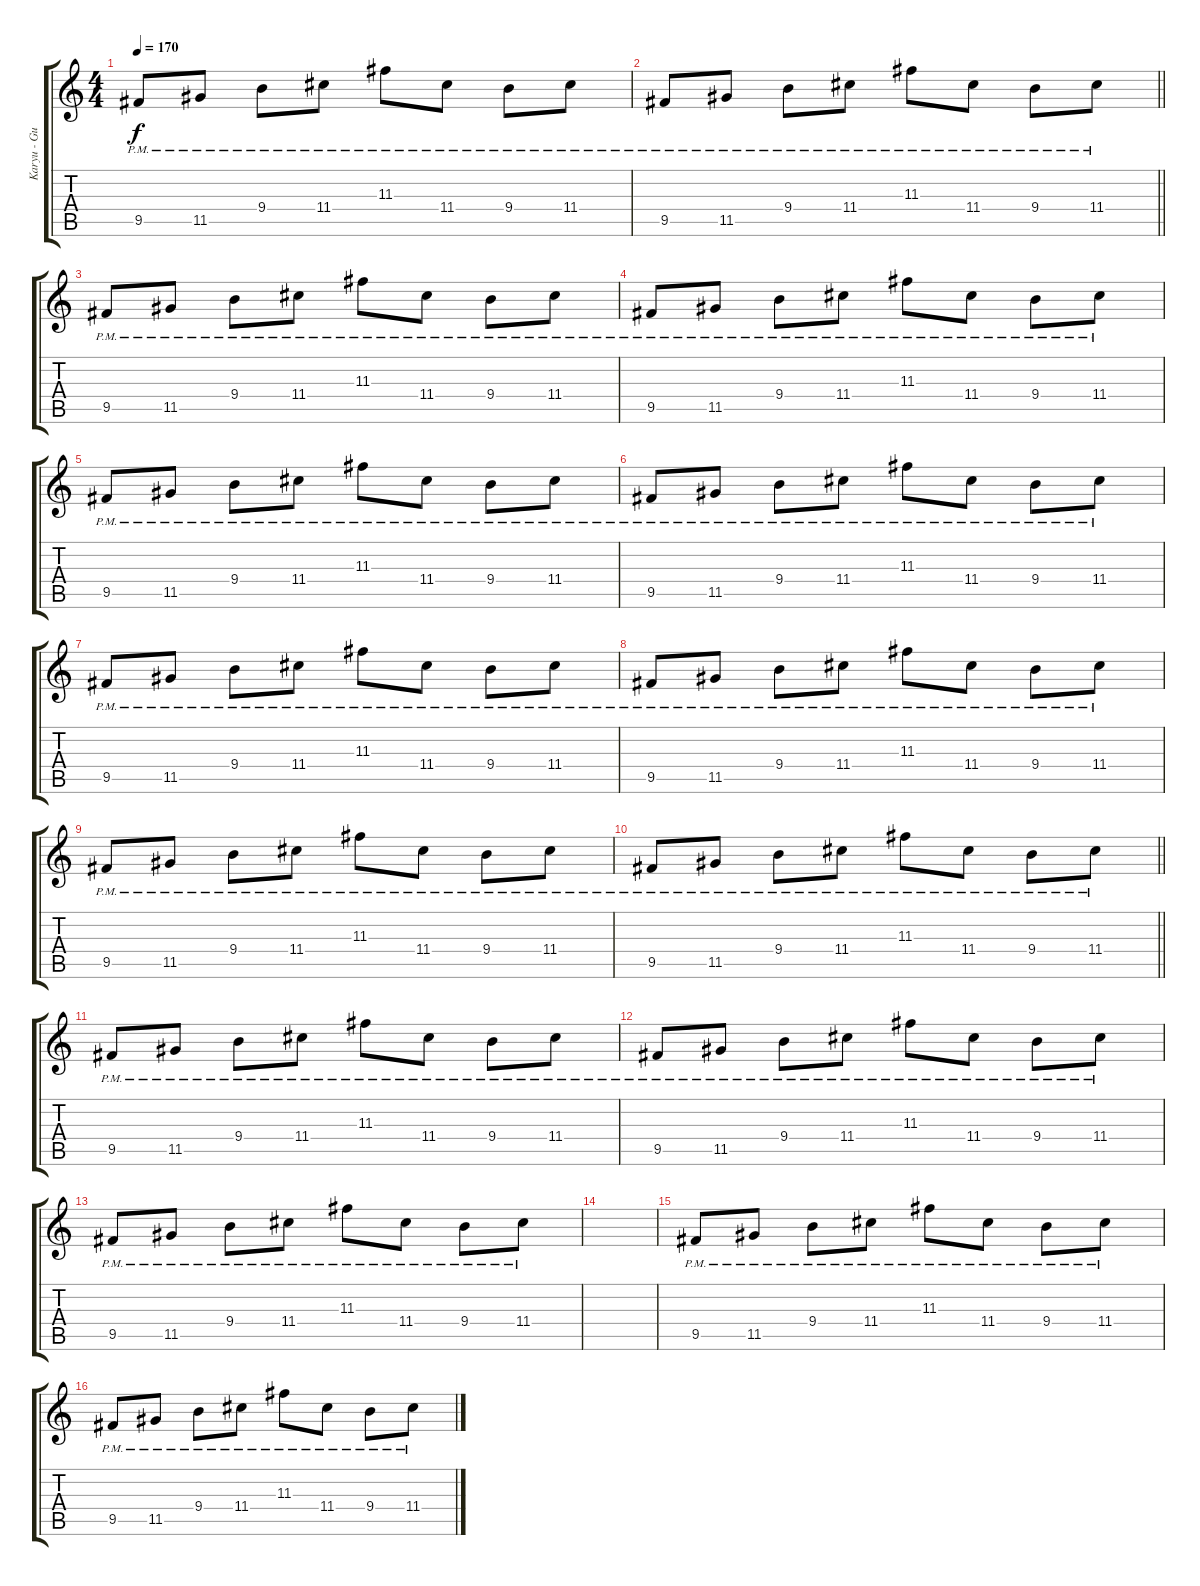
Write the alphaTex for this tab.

\track ("Karyu - Guitar 1" "Karyu - Gu") {instrument distortionguitar}
\staff {score tabs}
\tuning (E4 B3 G3 D3 A2 E2) {hide}
\ts (4 4)
\tempo 170
\clef g2
\ks c
9.5{pm}.8{dy f} 11.5{pm}.8 9.4{pm}.8 11.4{pm}.8 11.3{pm}.8 11.4{pm}.8 9.4{pm}.8 11.4{pm}.8 |
\barLineRight lightlight
9.5{pm}.8 11.5{pm}.8 9.4{pm}.8 11.4{pm}.8 11.3{pm}.8 11.4{pm}.8 9.4{pm}.8 11.4{pm}.8 |
\section ("" "")
9.5{pm}.8 11.5{pm}.8 9.4{pm}.8 11.4{pm}.8 11.3{pm}.8 11.4{pm}.8 9.4{pm}.8 11.4{pm}.8 |
9.5{pm}.8 11.5{pm}.8 9.4{pm}.8 11.4{pm}.8 11.3{pm}.8 11.4{pm}.8 9.4{pm}.8 11.4{pm}.8 |
9.5{pm}.8 11.5{pm}.8 9.4{pm}.8 11.4{pm}.8 11.3{pm}.8 11.4{pm}.8 9.4{pm}.8 11.4{pm}.8 |
9.5{pm}.8 11.5{pm}.8 9.4{pm}.8 11.4{pm}.8 11.3{pm}.8 11.4{pm}.8 9.4{pm}.8 11.4{pm}.8 |
9.5{pm}.8 11.5{pm}.8 9.4{pm}.8 11.4{pm}.8 11.3{pm}.8 11.4{pm}.8 9.4{pm}.8 11.4{pm}.8 |
9.5{pm}.8 11.5{pm}.8 9.4{pm}.8 11.4{pm}.8 11.3{pm}.8 11.4{pm}.8 9.4{pm}.8 11.4{pm}.8 |
9.5{pm}.8 11.5{pm}.8 9.4{pm}.8 11.4{pm}.8 11.3{pm}.8 11.4{pm}.8 9.4{pm}.8 11.4{pm}.8 |
\barLineRight lightlight
9.5{pm}.8 11.5{pm}.8 9.4{pm}.8 11.4{pm}.8 11.3{pm}.8 11.4{pm}.8 9.4{pm}.8 11.4{pm}.8 |
\section ("" "")
9.5{pm}.8 11.5{pm}.8 9.4{pm}.8 11.4{pm}.8 11.3{pm}.8 11.4{pm}.8 9.4{pm}.8 11.4{pm}.8 |
9.5{pm}.8 11.5{pm}.8 9.4{pm}.8 11.4{pm}.8 11.3{pm}.8 11.4{pm}.8 9.4{pm}.8 11.4{pm}.8 |
9.5{pm}.8 11.5{pm}.8 9.4{pm}.8 11.4{pm}.8 11.3{pm}.8 11.4{pm}.8 9.4{pm}.8 11.4{pm}.8 |
|
9.5{pm}.8 11.5{pm}.8 9.4{pm}.8 11.4{pm}.8 11.3{pm}.8 11.4{pm}.8 9.4{pm}.8 11.4{pm}.8 |
9.5{pm}.8 11.5{pm}.8 9.4{pm}.8 11.4{pm}.8 11.3{pm}.8 11.4{pm}.8 9.4{pm}.8 11.4{pm}.8
